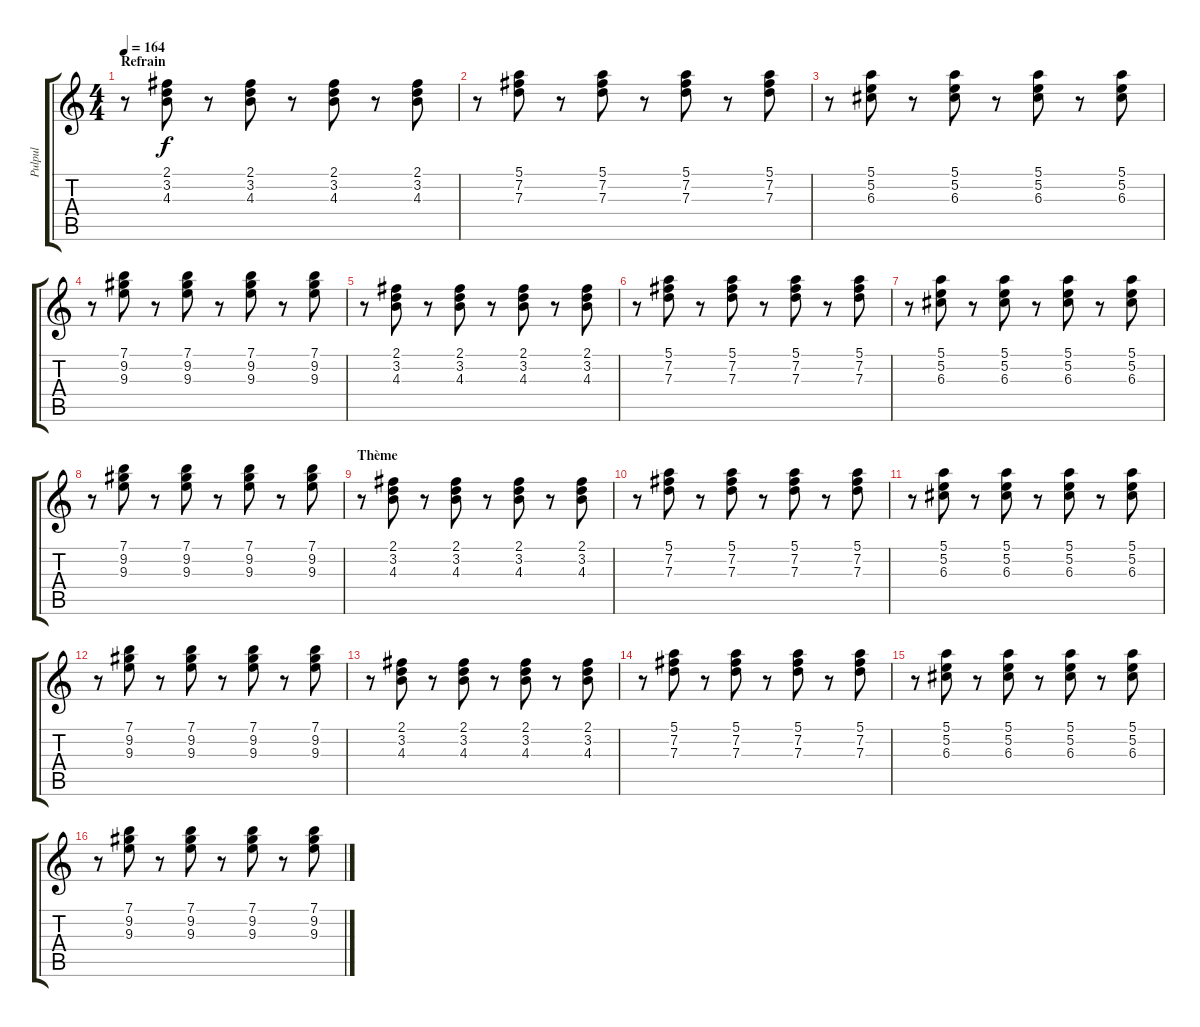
\track ("Pulpul" "Pulpul") {instrument electricguitarclean}
\staff {score tabs}
\tuning (E4 B3 G3 D3 A2 E2) {hide}
\ts (4 4)
\section ("" "Refrain")
\tempo 164
\clef g2
\ks c
r.8{dy f} (2.1 3.2 4.3).8 r.8 (2.1 3.2 4.3).8 r.8 (2.1 3.2 4.3).8 r.8 (2.1 3.2 4.3).8 |
r.8 (5.1 7.2 7.3).8 r.8 (5.1 7.2 7.3).8 r.8 (5.1 7.2 7.3).8 r.8 (5.1 7.2 7.3).8 |
r.8 (5.1 5.2 6.3).8 r.8 (5.1 5.2 6.3).8 r.8 (5.1 5.2 6.3).8 r.8 (5.1 5.2 6.3).8 |
r.8 (7.1 9.2 9.3).8 r.8 (7.1 9.2 9.3).8 r.8 (7.1 9.2 9.3).8 r.8 (7.1 9.2 9.3).8 |
r.8 (2.1 3.2 4.3).8 r.8 (2.1 3.2 4.3).8 r.8 (2.1 3.2 4.3).8 r.8 (2.1 3.2 4.3).8 |
r.8 (5.1 7.2 7.3).8 r.8 (5.1 7.2 7.3).8 r.8 (5.1 7.2 7.3).8 r.8 (5.1 7.2 7.3).8 |
r.8 (5.1 5.2 6.3).8 r.8 (5.1 5.2 6.3).8 r.8 (5.1 5.2 6.3).8 r.8 (5.1 5.2 6.3).8 |
r.8 (7.1 9.2 9.3).8 r.8 (7.1 9.2 9.3).8 r.8 (7.1 9.2 9.3).8 r.8 (7.1 9.2 9.3).8 |
\section ("" "Thème")
r.8 (2.1 3.2 4.3).8 r.8 (2.1 3.2 4.3).8 r.8 (2.1 3.2 4.3).8 r.8 (2.1 3.2 4.3).8 |
r.8 (5.1 7.2 7.3).8 r.8 (5.1 7.2 7.3).8 r.8 (5.1 7.2 7.3).8 r.8 (5.1 7.2 7.3).8 |
r.8 (5.1 5.2 6.3).8 r.8 (5.1 5.2 6.3).8 r.8 (5.1 5.2 6.3).8 r.8 (5.1 5.2 6.3).8 |
r.8 (7.1 9.2 9.3).8 r.8 (7.1 9.2 9.3).8 r.8 (7.1 9.2 9.3).8 r.8 (7.1 9.2 9.3).8 |
r.8 (2.1 3.2 4.3).8 r.8 (2.1 3.2 4.3).8 r.8 (2.1 3.2 4.3).8 r.8 (2.1 3.2 4.3).8 |
r.8 (5.1 7.2 7.3).8 r.8 (5.1 7.2 7.3).8 r.8 (5.1 7.2 7.3).8 r.8 (5.1 7.2 7.3).8 |
r.8 (5.1 5.2 6.3).8 r.8 (5.1 5.2 6.3).8 r.8 (5.1 5.2 6.3).8 r.8 (5.1 5.2 6.3).8 |
r.8 (7.1 9.2 9.3).8 r.8 (7.1 9.2 9.3).8 r.8 (7.1 9.2 9.3).8 r.8 (7.1 9.2 9.3).8
